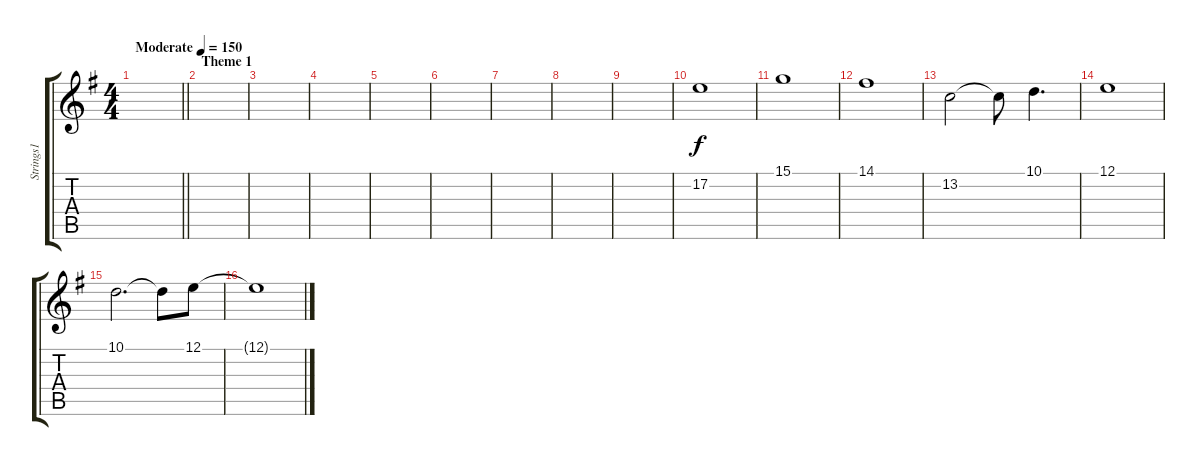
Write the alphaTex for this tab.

\track ("Strings1" "Strings1") {instrument stringensemble1}
\staff {score tabs}
\tuning (E4 B3 G3 D3 A2 E2) {hide}
\ts (4 4)
\tempo (150 "Moderate")
\clef g2
\barLineRight lightlight
\ks eminor
|
\section ("" "Theme 1")
|
|
|
|
|
|
|
|
17.2.1 |
15.1.1 |
14.1.1 |
13.2.2 13.2{t}.8 10.1.4{d} |
12.1.1 |
10.1.2{d} 10.1{t}.8 12.1.8 |
12.1{t}.1
